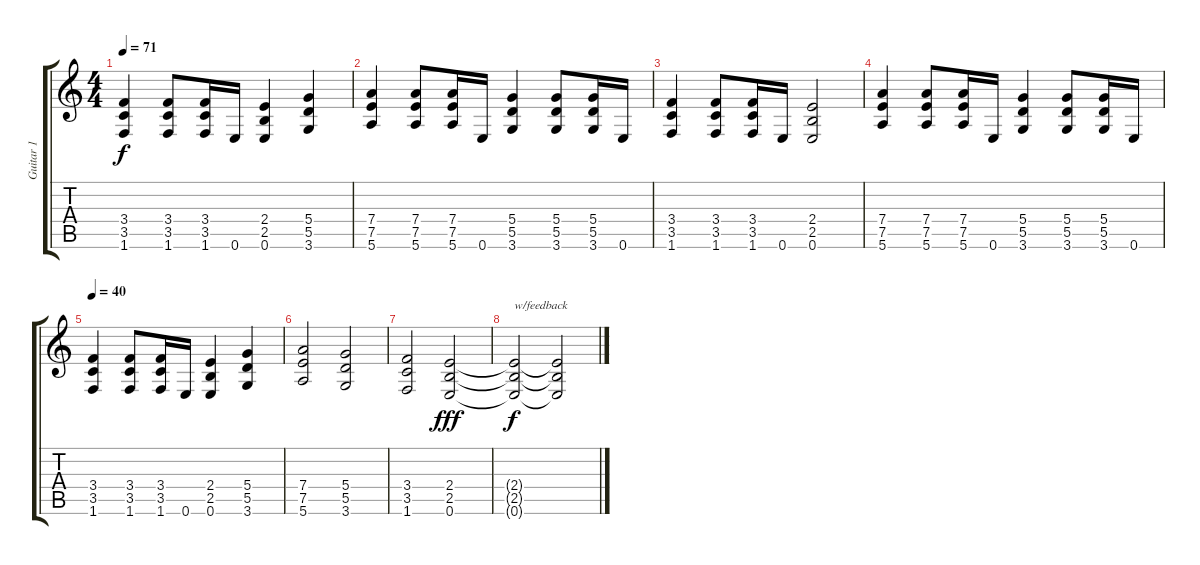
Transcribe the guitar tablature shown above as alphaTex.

\track ("Guitar 1" "Guitar 1") {instrument overdrivenguitar}
\staff {score tabs}
\tuning (E4 B3 G3 D3 A2 E2) {hide}
\ts (4 4)
\tempo 71
\clef g2
\ks c
(3.4 3.5 1.6).4{dy f} (3.4 3.5 1.6).8 (3.4 3.5 1.6).16 0.6.16 (2.4 2.5 0.6).4 (5.4 5.5 3.6).4 |
(7.4 7.5 5.6).4 (7.4 7.5 5.6).8 (7.4 7.5 5.6).16 0.6.16 (5.4 5.5 3.6).4 (5.4 5.5 3.6).8 (5.4 5.5 3.6).16 0.6.16 |
(3.4 3.5 1.6).4 (3.4 3.5 1.6).8 (3.4 3.5 1.6).16 0.6.16 (2.4 2.5 0.6).2 |
(7.4 7.5 5.6).4 (7.4 7.5 5.6).8 (7.4 7.5 5.6).16 0.6.16 (5.4 5.5 3.6).4 (5.4 5.5 3.6).8 (5.4 5.5 3.6).16 0.6.16 |
\tempo 40
(3.4 3.5 1.6).4 (3.4 3.5 1.6).8 (3.4 3.5 1.6).16 0.6.16 (2.4 2.5 0.6).4 (5.4 5.5 3.6).4 |
(7.4 7.5 5.6).2 (5.4 5.5 3.6).2 |
(3.4 3.5 1.6).2 (2.4 2.5 0.6).2{dy fff} |
(2.4{t} 2.5{t} 0.6{t}).2{txt "w/feedback" dy f volume 6} (2.4{t} 2.5{t} 0.6{t}).2{volume 16}
